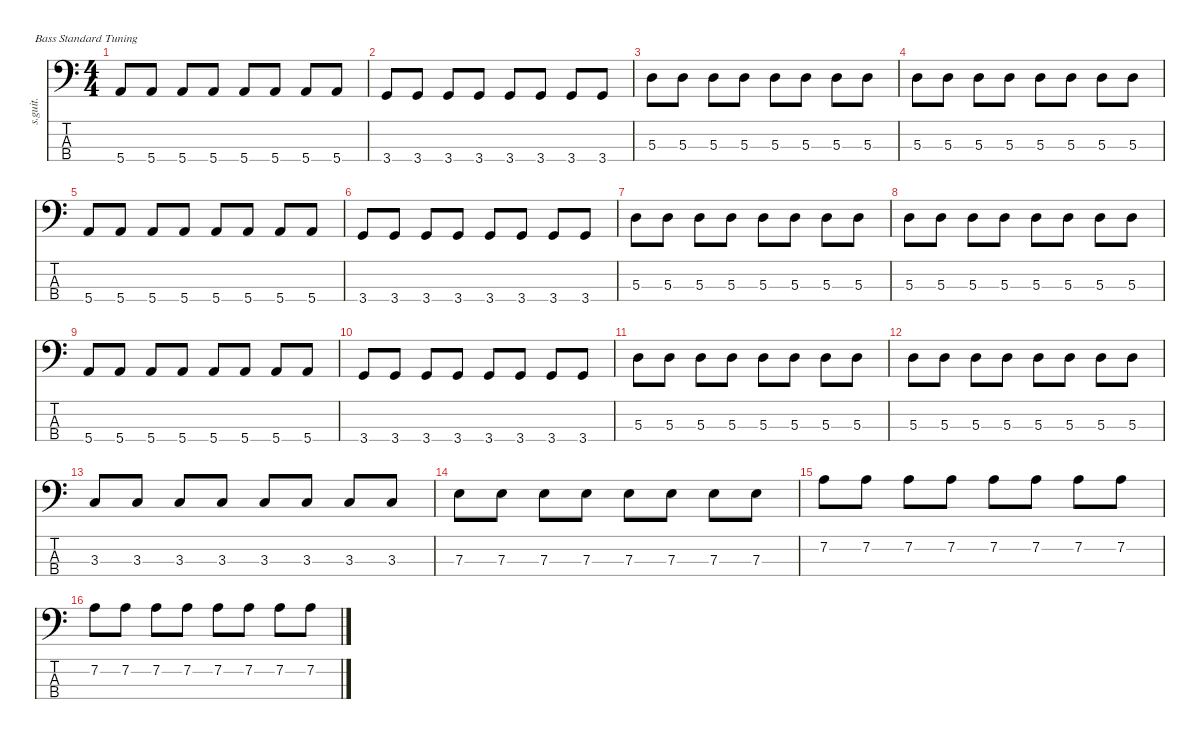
\defaultSystemsLayout 4
\hideDynamics
\bracketExtendMode nobrackets
\track ("" "s.guit.") {instrument electricbassfinger}
\staff {score tabs}
\tuning (G2 D2 A1 E1)
\ts (4 4)
\tempo (160 hide)
\clef f4
\ks c
5.4.8{dy f} 5.4.8 5.4.8 5.4.8 5.4.8 5.4.8 5.4.8 5.4.8 |
3.4.8 3.4.8 3.4.8 3.4.8 3.4.8 3.4.8 3.4.8 3.4.8 |
5.3.8 5.3.8 5.3.8 5.3.8 5.3.8 5.3.8 5.3.8 5.3.8 |
5.3.8 5.3.8 5.3.8 5.3.8 5.3.8 5.3.8 5.3.8 5.3.8 |
5.4.8 5.4.8 5.4.8 5.4.8 5.4.8 5.4.8 5.4.8 5.4.8 |
3.4.8 3.4.8 3.4.8 3.4.8 3.4.8 3.4.8 3.4.8 3.4.8 |
5.3.8 5.3.8 5.3.8 5.3.8 5.3.8 5.3.8 5.3.8 5.3.8 |
5.3.8 5.3.8 5.3.8 5.3.8 5.3.8 5.3.8 5.3.8 5.3.8 |
5.4.8 5.4.8 5.4.8 5.4.8 5.4.8 5.4.8 5.4.8 5.4.8 |
3.4.8 3.4.8 3.4.8 3.4.8 3.4.8 3.4.8 3.4.8 3.4.8 |
5.3.8 5.3.8 5.3.8 5.3.8 5.3.8 5.3.8 5.3.8 5.3.8 |
5.3.8 5.3.8 5.3.8 5.3.8 5.3.8 5.3.8 5.3.8 5.3.8 |
3.3.8 3.3.8 3.3.8 3.3.8 3.3.8 3.3.8 3.3.8 3.3.8 |
7.3.8 7.3.8 7.3.8 7.3.8 7.3.8 7.3.8 7.3.8 7.3.8 |
7.2.8 7.2.8 7.2.8 7.2.8 7.2.8 7.2.8 7.2.8 7.2.8 |
7.2.8 7.2.8 7.2.8 7.2.8 7.2.8 7.2.8 7.2.8 7.2.8
